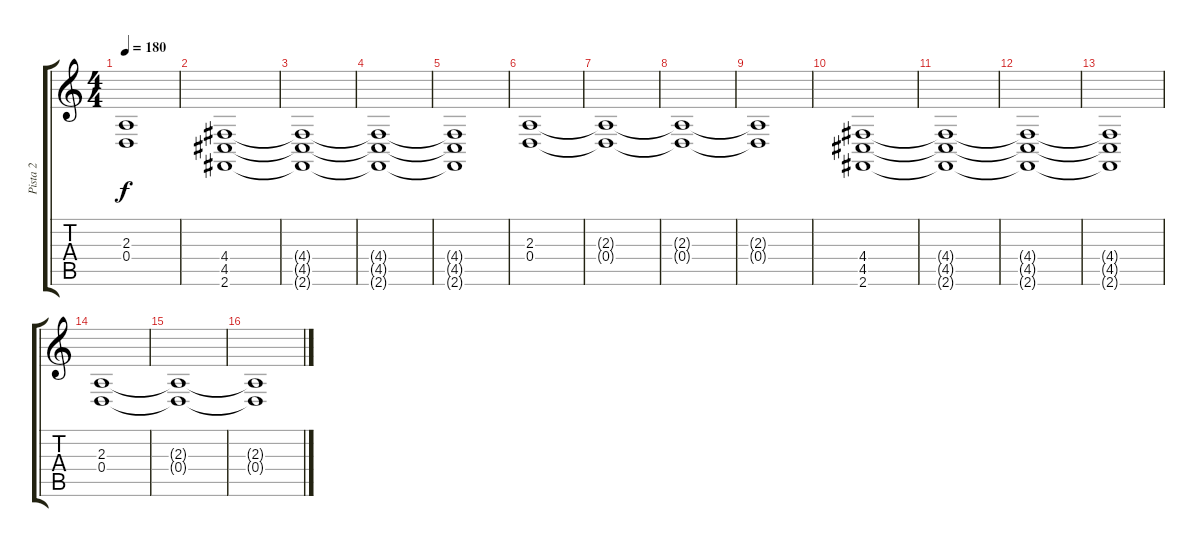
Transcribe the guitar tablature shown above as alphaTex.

\track ("Pista 2" "Pista 2") {instrument synthstrings2}
\staff {score tabs}
\tuning (E4 B3 G3 D3 A2 E2) {hide}
\ts (4 4)
\tempo 180
\clef g2
\ks c
(2.3{t} 0.4{t}).1{dy f} |
(4.4 4.5 2.6).1 |
(4.4{t} 4.5{t} 2.6{t}).1 |
(4.4{t} 4.5{t} 2.6{t}).1 |
(4.4{t} 4.5{t} 2.6{t}).1 |
(2.3 0.4).1 |
(2.3{t} 0.4{t}).1 |
(2.3{t} 0.4{t}).1 |
(2.3{t} 0.4{t}).1 |
(4.4 4.5 2.6).1 |
(4.4{t} 4.5{t} 2.6{t}).1 |
(4.4{t} 4.5{t} 2.6{t}).1 |
(4.4{t} 4.5{t} 2.6{t}).1 |
(2.3 0.4).1 |
(2.3{t} 0.4{t}).1 |
(2.3{t} 0.4{t}).1
